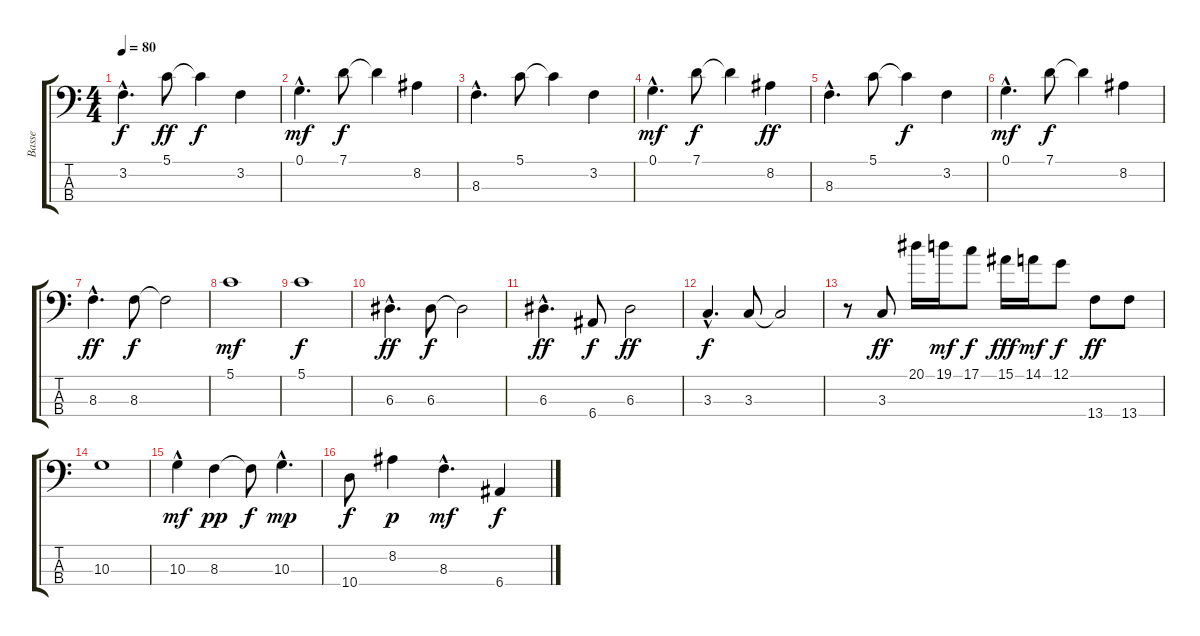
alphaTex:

\track ("Basse" "Basse") {instrument electricbassfinger}
\staff {score tabs}
\tuning (G2 D2 A1 E1) {hide}
\ts (4 4)
\tempo 80
\clef f4
\ks c
3.2{hac}.4{d dy f} 5.1.8{dy ff} 5.1{t}.4{dy f} 3.2.4 |
0.1{hac}.4{d dy mf} 7.1.8{dy f} 7.1{t}.4 8.2.4 |
8.3{hac}.4{d} 5.1.8 5.1{t}.4 3.2.4 |
0.1{hac}.4{d dy mf} 7.1.8{dy f} 7.1{t}.4 8.2.4{dy ff} |
8.3{hac}.4{d} 5.1.8 5.1{t}.4{dy f} 3.2.4 |
0.1{hac}.4{d dy mf} 7.1.8{dy f} 7.1{t}.4 8.2.4 |
8.3{hac}.4{d dy ff} 8.3.8{dy f} 8.3{t}.2 |
5.1.1{dy mf} |
5.1.1{dy f} |
6.3{hac}.4{d dy ff} 6.3.8{dy f} 6.3{t}.2 |
6.3{hac}.4{d dy ff} 6.4.8{dy f} 6.3.2{dy ff} |
3.3{hac}.4{d dy f} 3.3.8 3.3{t}.2 |
r.8 3.3.8{dy ff} 20.1.16 19.1.16{dy mf} 17.1.8{dy f} 15.1.16{dy fff} 14.1.16{dy mf} 12.1.8{dy f} 13.4.8{dy ff} 13.4.8 |
10.3.1 |
10.3{hac}.4{dy mf} 8.3.4{dy pp} 8.3{t}.8{dy f} 10.3{hac}.4{d dy mp} |
10.4.8{dy f} 8.2.4{dy p} 8.3{hac}.4{d dy mf} 6.4.4{dy f}
